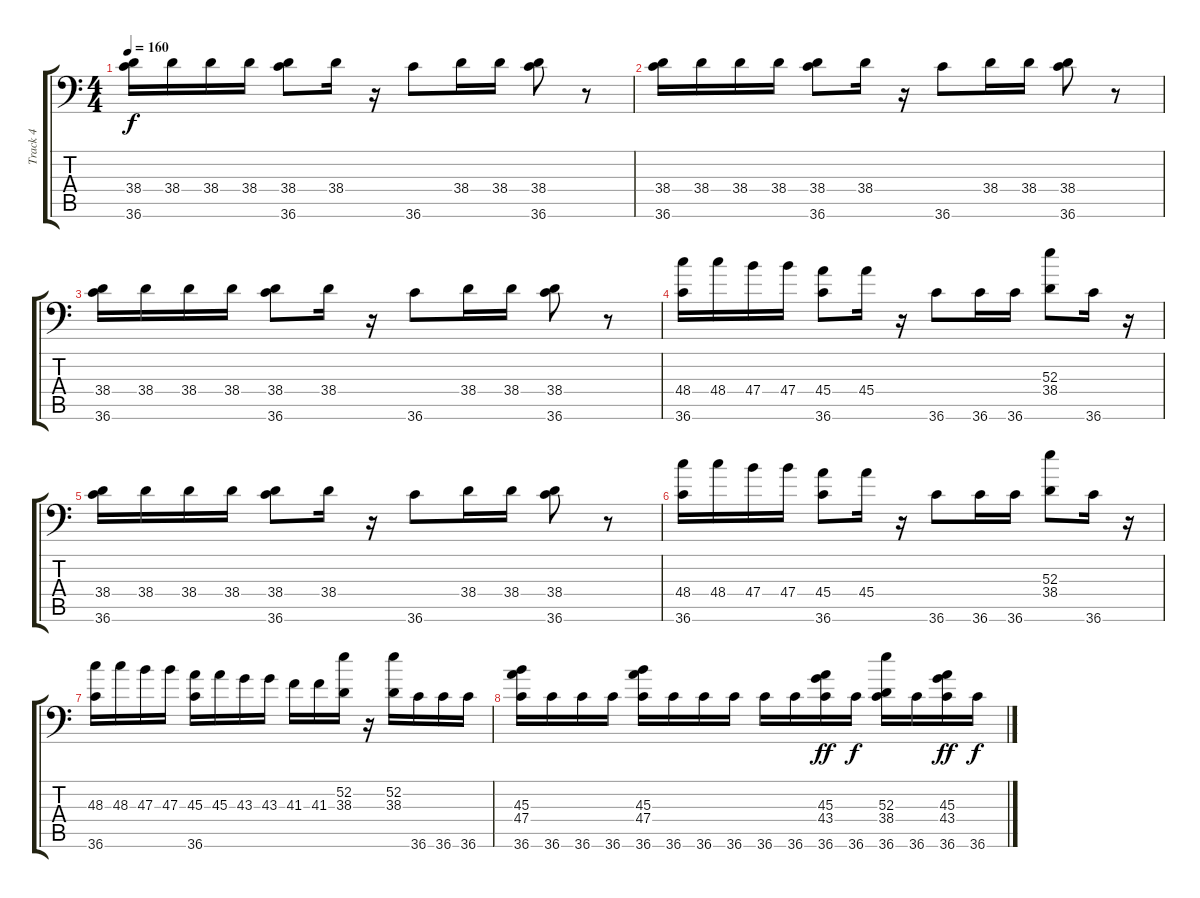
\track ("Track 4" "Track 4") {instrument acousticgrandpiano}
\staff {score tabs}
\tuning (C-1 C-1 C-1 C-1 C-1 C-1) {hide}
\ts (4 4)
\tempo 160
\clef f4
\ks c
(38.4 36.6).16{dy f} 38.4.16 38.4.16 38.4.16 (38.4 36.6).8 38.4.16 r.16 36.6.8 38.4.16 38.4.16 (38.4 36.6).8 r.8 |
(38.4 36.6).16 38.4.16 38.4.16 38.4.16 (38.4 36.6).8 38.4.16 r.16 36.6.8 38.4.16 38.4.16 (38.4 36.6).8 r.8 |
(38.4 36.6).16 38.4.16 38.4.16 38.4.16 (38.4 36.6).8 38.4.16 r.16 36.6.8 38.4.16 38.4.16 (38.4 36.6).8 r.8 |
(48.4 36.6).16 48.4.16 47.4.16 47.4.16 (45.4 36.6).8 45.4.16 r.16 36.6.8 36.6.16 36.6.16 (52.3 38.4).8 36.6.16 r.16 |
(38.4 36.6).16 38.4.16 38.4.16 38.4.16 (38.4 36.6).8 38.4.16 r.16 36.6.8 38.4.16 38.4.16 (38.4 36.6).8 r.8 |
(48.4 36.6).16 48.4.16 47.4.16 47.4.16 (45.4 36.6).8 45.4.16 r.16 36.6.8 36.6.16 36.6.16 (52.3 38.4).8 36.6.16 r.16 |
(48.3 36.6).16 48.3.16 47.3.16 47.3.16 (45.3 36.6).16 45.3.16 43.3.16 43.3.16 41.3.16 41.3.16 (52.2 38.3).16 r.16 (52.2 38.3).16 36.6.16 36.6.16 36.6.16 |
(45.3 47.4 36.6).16 36.6.16 36.6.16 36.6.16 (45.3 47.4 36.6).16 36.6.16 36.6.16 36.6.16 36.6.16 36.6.16 (45.3 43.4 36.6).16{dy ff} 36.6.16{dy f} (52.3 38.4 36.6).16 36.6.16 (45.3 43.4 36.6).16{dy ff} 36.6.16{dy f}
